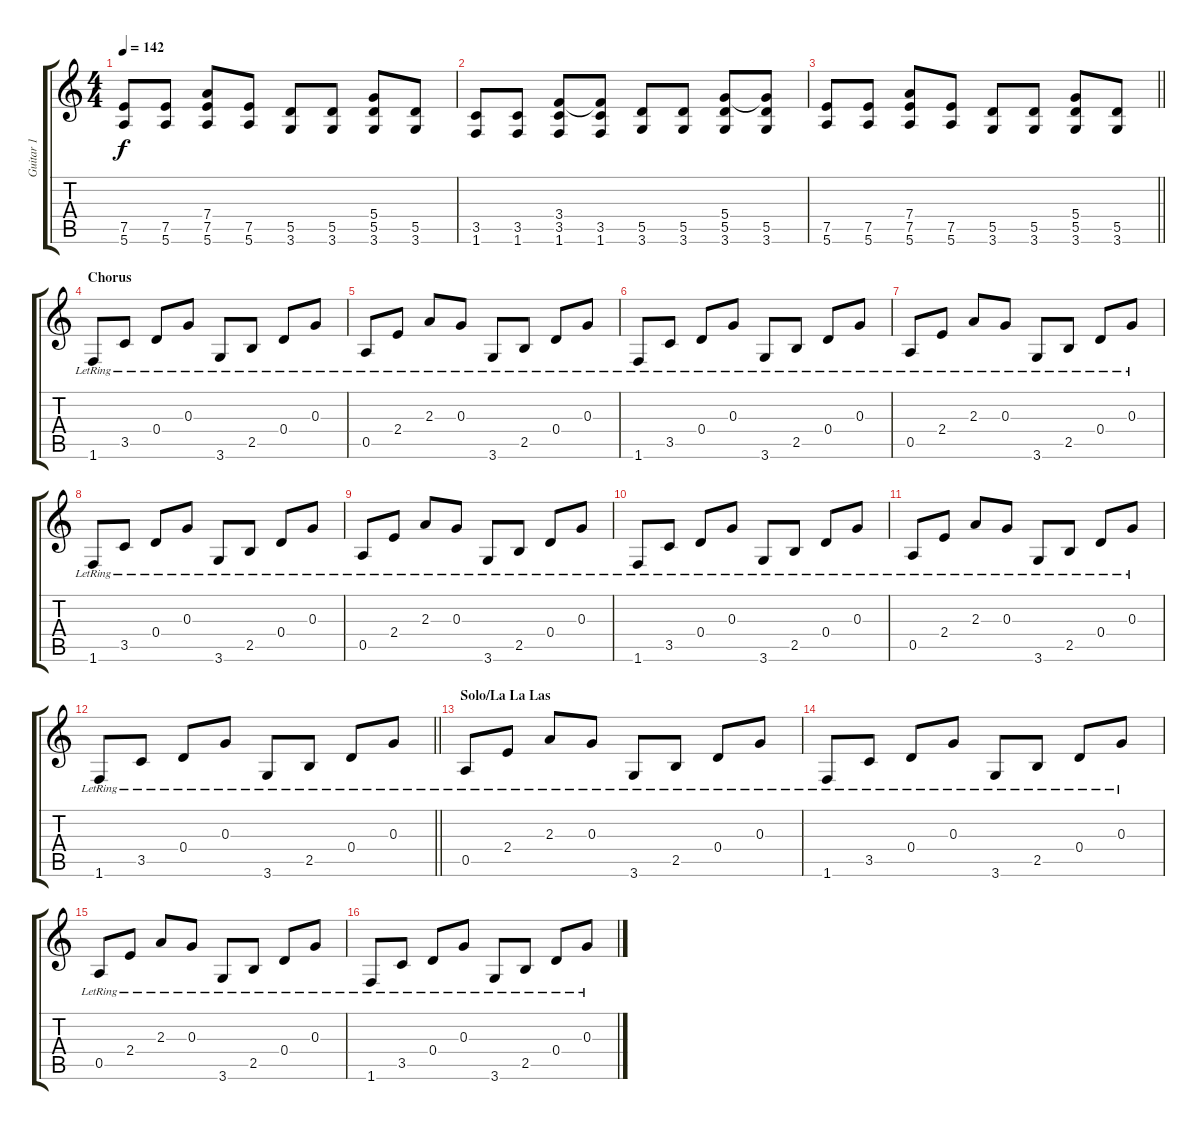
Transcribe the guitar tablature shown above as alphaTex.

\track ("Guitar 1" "Guitar 1") {instrument electricguitarclean}
\staff {score tabs}
\tuning (E4 B3 G3 D3 A2 E2) {hide}
\ts (4 4)
\tempo 142
\clef g2
\ks c
(7.5 5.6).8{dy f} (7.5 5.6).8 (7.4 7.5 5.6).8 (7.5 5.6).8 (5.5 3.6).8 (5.5 3.6).8 (5.4 5.5 3.6).8 (5.5 3.6).8 |
(3.5 1.6).8 (3.5 1.6).8 (3.4 3.5 1.6).8 (3.4{t} 3.5 1.6).8 (5.5 3.6).8 (5.5 3.6).8 (5.4 5.5 3.6).8 (5.4{t} 5.5 3.6).8 |
\barLineRight lightlight
(7.5 5.6).8 (7.5 5.6).8 (7.4 7.5 5.6).8 (7.5 5.6).8 (5.5 3.6).8 (5.5 3.6).8 (5.4 5.5 3.6).8 (5.5 3.6).8 |
\section ("" "Chorus")
1.6{lr}.8 3.5{lr}.8 0.4{lr}.8 0.3{lr}.8 3.6{lr}.8 2.5{lr}.8 0.4{lr}.8 0.3{lr}.8 |
0.5{lr}.8 2.4{lr}.8 2.3{lr}.8 0.3{lr}.8 3.6{lr}.8 2.5{lr}.8 0.4{lr}.8 0.3{lr}.8 |
1.6{lr}.8 3.5{lr}.8 0.4{lr}.8 0.3{lr}.8 3.6{lr}.8 2.5{lr}.8 0.4{lr}.8 0.3{lr}.8 |
0.5{lr}.8 2.4{lr}.8 2.3{lr}.8 0.3{lr}.8 3.6{lr}.8 2.5{lr}.8 0.4{lr}.8 0.3{lr}.8 |
1.6{lr}.8 3.5{lr}.8 0.4{lr}.8 0.3{lr}.8 3.6{lr}.8 2.5{lr}.8 0.4{lr}.8 0.3{lr}.8 |
0.5{lr}.8 2.4{lr}.8 2.3{lr}.8 0.3{lr}.8 3.6{lr}.8 2.5{lr}.8 0.4{lr}.8 0.3{lr}.8 |
1.6{lr}.8 3.5{lr}.8 0.4{lr}.8 0.3{lr}.8 3.6{lr}.8 2.5{lr}.8 0.4{lr}.8 0.3{lr}.8 |
0.5{lr}.8 2.4{lr}.8 2.3{lr}.8 0.3{lr}.8 3.6{lr}.8 2.5{lr}.8 0.4{lr}.8 0.3{lr}.8 |
\barLineRight lightlight
1.6{lr}.8 3.5{lr}.8 0.4{lr}.8 0.3{lr}.8 3.6{lr}.8 2.5{lr}.8 0.4{lr}.8 0.3{lr}.8 |
\section ("" "Solo/La La Las")
0.5{lr}.8 2.4{lr}.8 2.3{lr}.8 0.3{lr}.8 3.6{lr}.8 2.5{lr}.8 0.4{lr}.8 0.3{lr}.8 |
1.6{lr}.8 3.5{lr}.8 0.4{lr}.8 0.3{lr}.8 3.6{lr}.8 2.5{lr}.8 0.4{lr}.8 0.3{lr}.8 |
0.5{lr}.8 2.4{lr}.8 2.3{lr}.8 0.3{lr}.8 3.6{lr}.8 2.5{lr}.8 0.4{lr}.8 0.3{lr}.8 |
1.6{lr}.8 3.5{lr}.8 0.4{lr}.8 0.3{lr}.8 3.6{lr}.8 2.5{lr}.8 0.4{lr}.8 0.3{lr}.8
